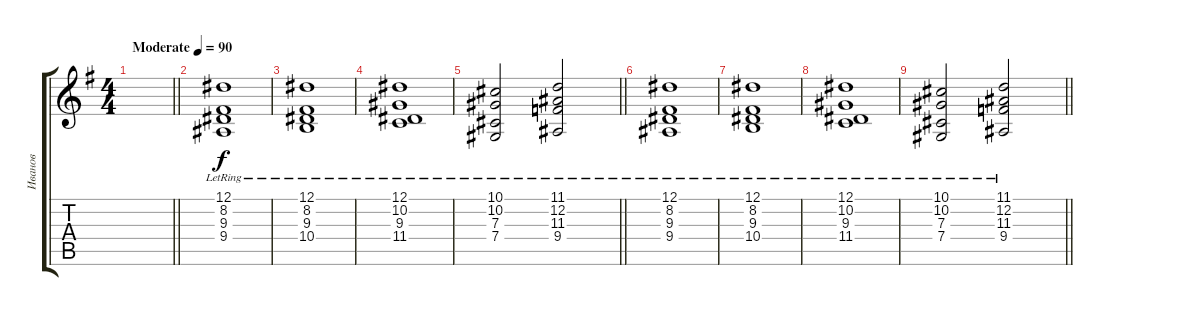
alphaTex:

\track ("Иванов" "Иванов") {instrument stringensemble1}
\staff {score tabs}
\tuning (Eb4 Bb3 Gb3 Db3 Ab2 Eb2) {hide}
\ts (4 4)
\tempo (90 "Moderate")
\clef g2
\barLineRight lightlight
\ks eminor
|
(12.1{lr} 8.2{lr} 9.3{lr} 9.4{lr}).1 |
(12.1{lr} 8.2{lr} 9.3{lr} 10.4{lr}).1 |
(12.1{lr} 10.2{lr} 9.3{lr} 11.4{lr}).1 |
\barLineRight lightlight
(10.1{lr} 10.2{lr} 7.3{lr} 7.4{lr}).2 (11.1{lr} 12.2{lr} 11.3{lr} 9.4{lr}).2 |
(12.1{lr} 8.2{lr} 9.3{lr} 9.4{lr}).1 |
(12.1{lr} 8.2{lr} 9.3{lr} 10.4{lr}).1 |
(12.1{lr} 10.2{lr} 9.3{lr} 11.4{lr}).1 |
\barLineRight lightlight
(10.1{lr} 10.2{lr} 7.3{lr} 7.4{lr}).2 (11.1{lr} 12.2{lr} 11.3{lr} 9.4{lr}).2
